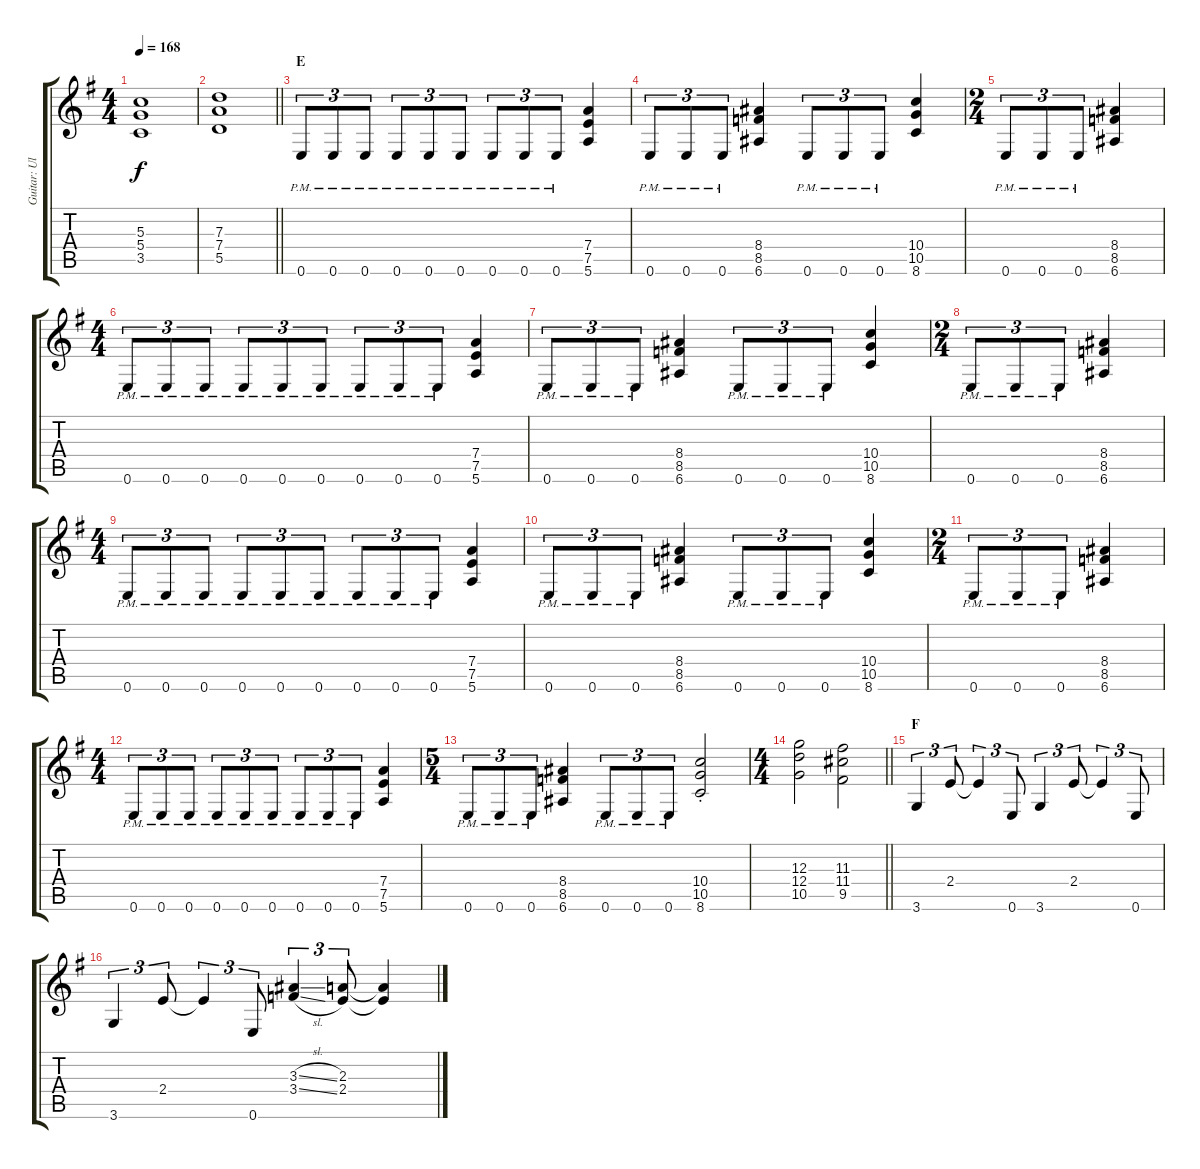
\track ("Guitar: Ulrich" "Guitar: Ul") {instrument distortionguitar}
\staff {score tabs}
\tuning (E4 B3 G3 D3 A2 E2) {hide}
\ts (4 4)
\tempo 168
\clef g2
\ks g
(5.3 5.4 3.5).1{dy f} |
\barLineRight lightlight
(7.3 7.4 5.5).1 |
\section ("" "E")
0.6{pm}.8{tu (3 2)} 0.6{pm}.8{tu (3 2)} 0.6{pm}.8{tu (3 2)} 0.6{pm}.8{tu (3 2)} 0.6{pm}.8{tu (3 2)} 0.6{pm}.8{tu (3 2)} 0.6{pm}.8{tu (3 2)} 0.6{pm}.8{tu (3 2)} 0.6{pm}.8{tu (3 2)} (7.4 7.5 5.6).4 |
0.6{pm}.8{tu (3 2)} 0.6{pm}.8{tu (3 2)} 0.6{pm}.8{tu (3 2)} (8.4 8.5 6.6).4 0.6{pm}.8{tu (3 2)} 0.6{pm}.8{tu (3 2)} 0.6{pm}.8{tu (3 2)} (10.4 10.5 8.6).4 |
\ts (2 4)
0.6{pm}.8{tu (3 2)} 0.6{pm}.8{tu (3 2)} 0.6{pm}.8{tu (3 2)} (8.4 8.5 6.6).4 |
\ts (4 4)
0.6{pm}.8{tu (3 2)} 0.6{pm}.8{tu (3 2)} 0.6{pm}.8{tu (3 2)} 0.6{pm}.8{tu (3 2)} 0.6{pm}.8{tu (3 2)} 0.6{pm}.8{tu (3 2)} 0.6{pm}.8{tu (3 2)} 0.6{pm}.8{tu (3 2)} 0.6{pm}.8{tu (3 2)} (7.4 7.5 5.6).4 |
0.6{pm}.8{tu (3 2)} 0.6{pm}.8{tu (3 2)} 0.6{pm}.8{tu (3 2)} (8.4 8.5 6.6).4 0.6{pm}.8{tu (3 2)} 0.6{pm}.8{tu (3 2)} 0.6{pm}.8{tu (3 2)} (10.4 10.5 8.6).4 |
\ts (2 4)
0.6{pm}.8{tu (3 2)} 0.6{pm}.8{tu (3 2)} 0.6{pm}.8{tu (3 2)} (8.4 8.5 6.6).4 |
\ts (4 4)
0.6{pm}.8{tu (3 2)} 0.6{pm}.8{tu (3 2)} 0.6{pm}.8{tu (3 2)} 0.6{pm}.8{tu (3 2)} 0.6{pm}.8{tu (3 2)} 0.6{pm}.8{tu (3 2)} 0.6{pm}.8{tu (3 2)} 0.6{pm}.8{tu (3 2)} 0.6{pm}.8{tu (3 2)} (7.4 7.5 5.6).4 |
0.6{pm}.8{tu (3 2)} 0.6{pm}.8{tu (3 2)} 0.6{pm}.8{tu (3 2)} (8.4 8.5 6.6).4 0.6{pm}.8{tu (3 2)} 0.6{pm}.8{tu (3 2)} 0.6{pm}.8{tu (3 2)} (10.4 10.5 8.6).4 |
\ts (2 4)
0.6{pm}.8{tu (3 2)} 0.6{pm}.8{tu (3 2)} 0.6{pm}.8{tu (3 2)} (8.4 8.5 6.6).4 |
\ts (4 4)
0.6{pm}.8{tu (3 2)} 0.6{pm}.8{tu (3 2)} 0.6{pm}.8{tu (3 2)} 0.6{pm}.8{tu (3 2)} 0.6{pm}.8{tu (3 2)} 0.6{pm}.8{tu (3 2)} 0.6{pm}.8{tu (3 2)} 0.6{pm}.8{tu (3 2)} 0.6{pm}.8{tu (3 2)} (7.4 7.5 5.6).4 |
\ts (5 4)
0.6{pm}.8{tu (3 2)} 0.6{pm}.8{tu (3 2)} 0.6{pm}.8{tu (3 2)} (8.4 8.5 6.6).4 0.6{pm}.8{tu (3 2)} 0.6{pm}.8{tu (3 2)} 0.6{pm}.8{tu (3 2)} (10.4{st} 10.5{st} 8.6{st}).2 |
\ts (4 4)
\barLineRight lightlight
(12.3 12.4 10.5).2 (11.3 11.4 9.5).2 |
\section ("" "F")
3.6.4{tu (3 2)} 2.4.8{tu (3 2)} 2.4{t}.4{tu (3 2)} 0.6.8{tu (3 2)} 3.6.4{tu (3 2)} 2.4.8{tu (3 2)} 2.4{t}.4{tu (3 2)} 0.6.8{tu (3 2)} |
3.6.4{tu (3 2)} 2.4.8{tu (3 2)} 2.4{t}.4{tu (3 2)} 0.6.8{tu (3 2)} (3.3{sl} 3.4{sl}).4{tu (3 2)} (2.3 2.4).8{tu (3 2)} (2.3{t} 2.4{t}).4
